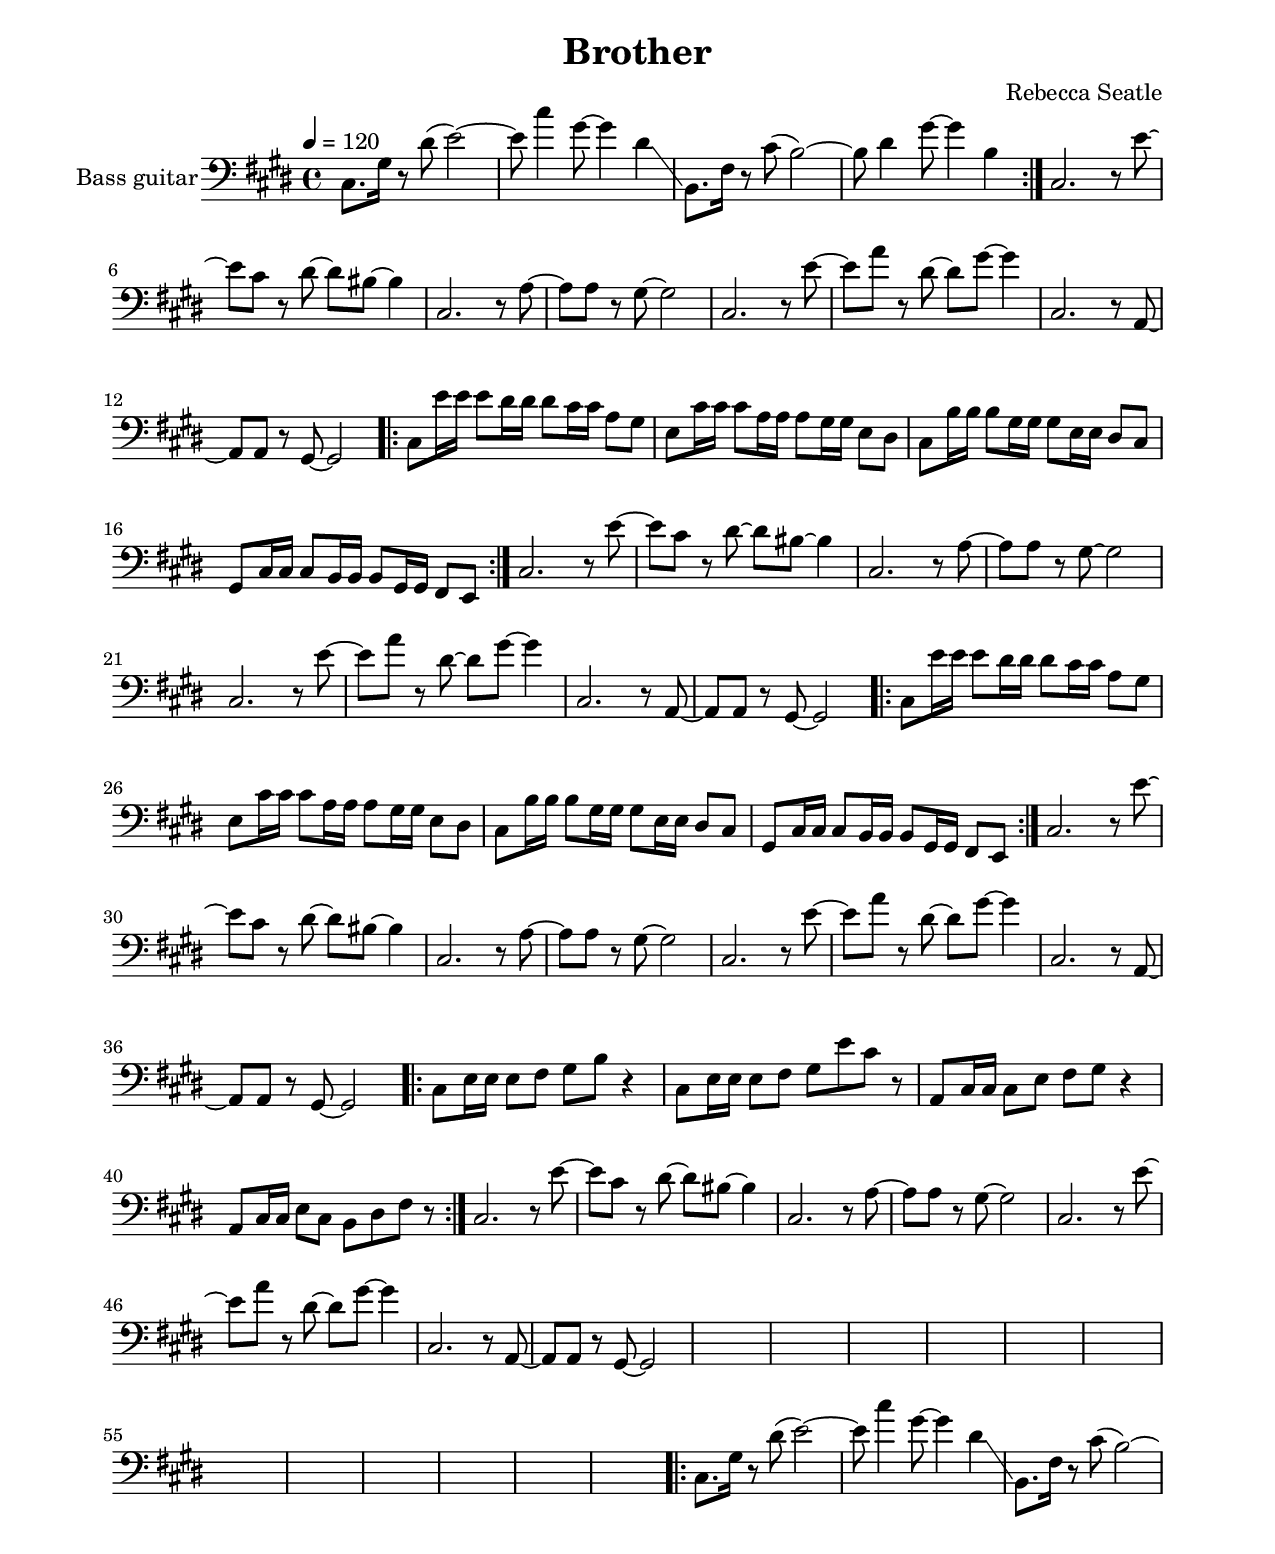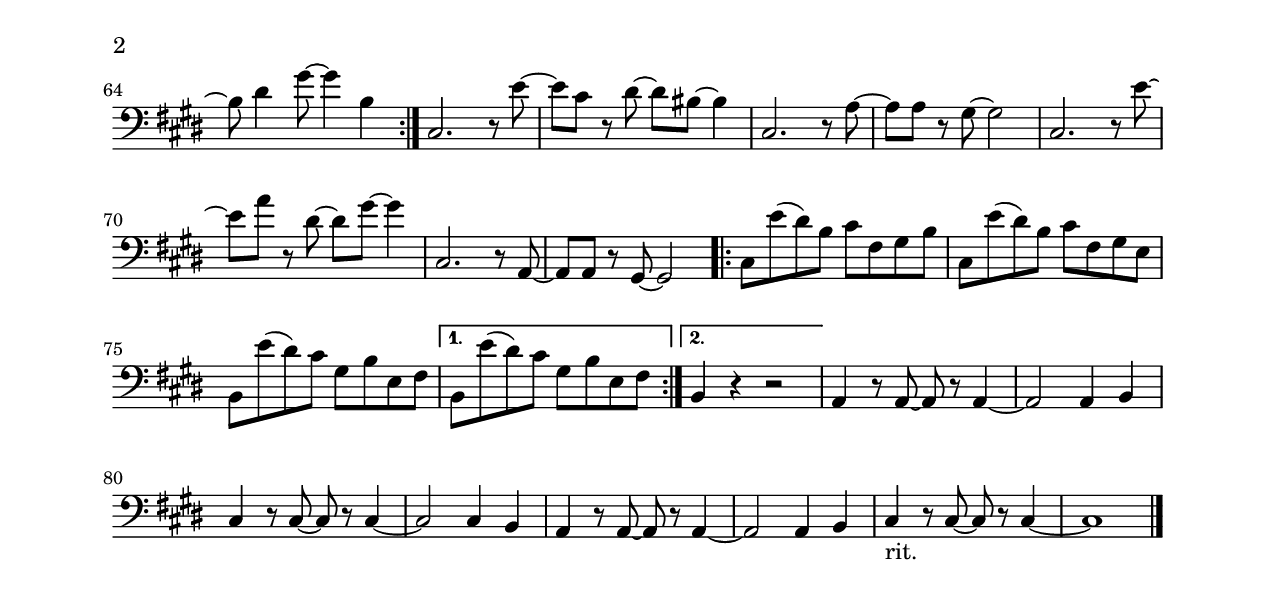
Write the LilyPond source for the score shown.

\version "2.24.0"

\include "settings.ily"

\header {
  title = "Brother"
  composer = "Rebecca Seatle"
}

music = \relative cs {
  \tempo 4=120
  \key cs \minor
  \time 4/4
  \clef "bass"

  \repeat volta 2 {
    |
    cs8. gs'16 r8 ds'8 ( e2 ) ~
    |
    e8 cs'4 gs8 ~ gs4 ds4
    \glissando |
    b,8. fs'16 r8 cs'8 ( b2 ) ~ |
    b8 ds4 gs8 ~ gs4 b,4 }
  |
  cs,2. r8 e'8 ~ |
  e8 cs8 r8 ds8 ~ ds8 bs8 ~ bs4 |
  cs,2. r8 a'8 ~ |
  a8 a8 r8 gs8 ~ gs2 |
  cs,2. r8 e'8 ~ | \barNumberCheck #10
  e8 a8 r8 ds,8 ~ ds8 gs8 ~ gs4 |
  cs,,2. r8 a8 ~ |
  a8 a8 r8 gs8 ~ gs2 \repeat volta 2 {
    |
    cs8  e'16 e16 e8 ds16 ds16 ds8 cs16 cs16 a8
    gs8 |
    e8 cs'16 cs16 cs8 a16 a16 a8 gs16 gs16 e8 ds8 |
    cs8 b'16 b16 b8 gs16 gs16 gs8 e16 e16 ds8 cs8 |
    gs8 cs16 cs16 cs8 b16 b16 b8 gs16 gs16 fs8 e8 }
  |
  cs'2. r8 e'8 ~ |
  e8 cs8 r8 ds8 ~ ds8 bs8 ~ bs4 |
  cs,2. r8 a'8 ~ | \barNumberCheck #20
  a8 a8 r8 gs8 ~ gs2 |
  cs,2. r8 e'8 ~ |
  e8 a8 r8 ds,8 ~ ds8 gs8 ~ gs4 |
  cs,,2. r8 a8 ~ |
  a8 a8 r8 gs8 ~ gs2 \repeat volta 2 {
    |
    cs8 e'16 e16 e8 ds16 ds16 ds8 cs16 cs16 a8 gs8 |
    e8 cs'16 cs16 cs8 a16 a16 a8 gs16 gs16 e8 ds8 |
    cs8 b'16 b16 b8 gs16 gs16 gs8 e16 e16 ds8 cs8 |
    gs8 cs16 cs16 cs8 b16 b16 b8 gs16 gs16 fs8 e8 }
  |
  cs'2. r8 e'8 ~ | \barNumberCheck #30
  e8 cs8 r8 ds8 ~ ds8 bs8 ~ bs4 |
  cs,2. r8 a'8 ~ |
  a8 a8 r8 gs8 ~ gs2 |
  cs,2. r8 e'8 ~ |
  e8 a8 r8 ds,8 ~ ds8 gs8 ~ gs4 |
  cs,,2. r8 a8 ~ |
  a8 a8 r8 gs8 ~ gs2 \repeat volta 2 {
    |
    cs8  e16 e16 e8 fs8 gs8 b8 r4 |
    cs,8 e16 e16 e8 fs8 gs8 e'8 cs8 r8 |
    a,8 cs16 cs16 cs8 e8 fs8 gs8 r4 | \barNumberCheck #40
    a,8 cs16 cs16 e8 cs8 b8 ds8 fs8 r8 }
  |
  cs2. r8 e'8 ~ |
  e8 cs8 r8 ds8 ~ ds8 bs8 ~ bs4 |
  cs,2. r8 a'8 ~ |
  a8 a8 r8 gs8 ~ gs2 |
  cs,2. r8 e'8 ~ |
  e8 a8 r8 ds,8 ~ ds8 gs8 ~ gs4 |
  cs,,2. r8 a8 ~ |
  a8 a8 r8 gs8 ~ gs2 |
  s1*12 \repeat volta 2 {
    |
    cs8.  gs'16 r8 ds'8 ( e2 ) ~ |
    e8 cs'4 gs8 ~ gs4  ds4
    \glissando |
    b,8. fs'16 r8 cs'8 ( b2 ) ~ |
    b8 ds4 gs8 ~ gs4 b,4 }
  |
  cs,2. r8 e'8 ~ |
  e8 cs8 r8 ds8 ~ ds8 bs8 ~ bs4 |
  cs,2. r8 a'8 ~ |
  a8 a8 r8 gs8 ~ gs2 |
  cs,2. r8 e'8 ~ | \barNumberCheck #70
  e8 a8 r8 ds,8 ~ ds8 gs8 ~ gs4 |
  cs,,2. r8 a8 ~ |
  a8 a8 r8 gs8 ~ gs2 \repeat volta 2 {
    |
    cs8 e'8 ( ds8 ) b8 cs8 fs,8 gs8 b8 |
    cs,8 e'8 ( ds8 ) b8 cs8 fs,8 gs8 e8 |
    b8 e'8 ( ds8 ) cs8 gs8 b8 e,8 fs8 }
  \alternative { {
    |
    b,8 e'8 ( ds8 ) cs8 gs8 b8 e,8 fs8 }
                 {
                   |
                   b,4 r4 r2 }
               } |
  a4 r8 a8 ~ a8 r8 a4 ~ |
  a2 a4 b4 | \barNumberCheck #80
  cs4 r8 cs8 ~ cs8 r8 cs4 ~ |
  cs2 cs4 b4 |
  a4 r8 a8 ~ a8 r8 a4 ~ |
  a2 a4 b4 |
  cs4 _ "rit." r8 cs8 ~ cs8 r8 cs4 ~ |
  cs1 \bar "|."
}

\score {
  \new Staff \with {
    instrumentName = "Bass guitar"
  } {
    \music
  }
}
